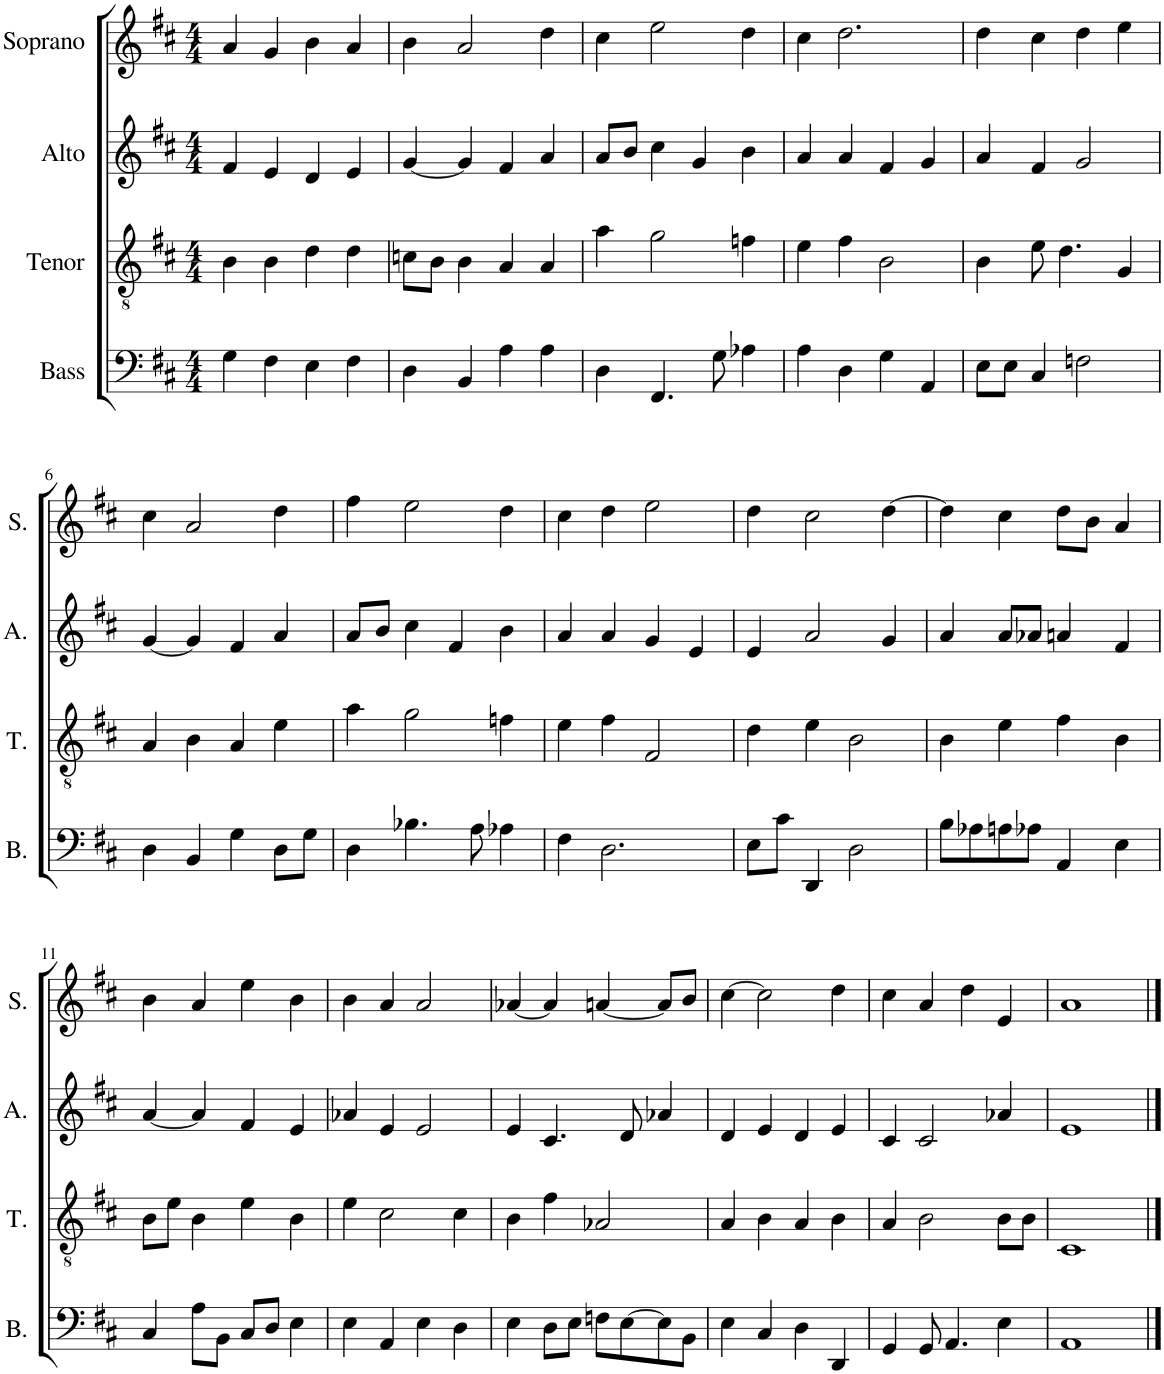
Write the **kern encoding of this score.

**kern	**kern	**kern	**kern
*part4	*part3	*part2	*part1
*staff4	*staff3	*staff2	*staff1
*I"Bass	*I"Tenor	*I"Alto	*I"Soprano
*I'B.	*I'T.	*I'A.	*I'S.
*clefF4	*clefGv2	*clefG2	*clefG2
*k[f#c#]	*k[f#c#]	*k[f#c#]	*k[f#c#]
*M4/4	*M4/4	*M4/4	*M4/4
=1	=1	=1	=1
4G\	4B\	4f#/	4a/
4F#\	4B\	4e/	4g/
4E\	4d\	4d/	4b\
4F#\	4d\	4e/	4a/
=2	=2	=2	=2
4D\	8cn\L	[4g/	4b\
.	8B\J	.	.
4BB/	4B\	4g/]	2a/
4A\	4A/	4f#/	.
4A\	4A/	4a/	4dd\
=3	=3	=3	=3
4D\	4a\	8a/L	4cc#\
.	.	8b/J	.
4.FF#/	2g\	4cc#\	2ee\
.	.	4g/	.
8G\	.	.	.
4A-X\	4fn\	4b\	4dd\
=4	=4	=4	=4
4A\	4e\	4a/	4cc#\
4D\	4f#\	4a/	2.dd\
4G\	2B\	4f#/	.
4AA/	.	4g/	.
=5	=5	=5	=5
8E\L	4B\	4a/	4dd\
8E\J	.	.	.
4C#/	8e\	4f#/	4cc#\
.	4.d\	.	.
2Fn\	.	2g/	4dd\
.	4G/	.	4ee\
!!LO:LB:g=z
=6	=6	=6	=6
4D\	4A/	[4g/	4cc#\
4BB/	4B\	4g/]	2a/
4G\	4A/	4f#/	.
8D\L	4e\	4a/	4dd\
8G\J	.	.	.
=7	=7	=7	=7
4D\	4a\	8a/L	4ff#\
.	.	8b/J	.
4.B-X\	2g\	4cc#\	2ee\
.	.	4f#/	.
8A\	.	.	.
4A-X\	4fn\	4b\	4dd\
=8	=8	=8	=8
4F#\	4e\	4a/	4cc#\
2.D\	4f#\	4a/	4dd\
.	2F#/	4g/	2ee\
.	.	4e/	.
=9	=9	=9	=9
8E\L	4d\	4e/	4dd\
8c#\J	.	.	.
4DD/	4e\	2a/	2cc#\
2D\	2B\	.	.
.	.	4g/	[4dd\
=10	=10	=10	=10
8B\L	4B\	4a/	4dd\]
8A-X\	.	.	.
8An\	4e\	8a/L	4cc#\
8A-X\J	.	8a-X/J	.
4AA/	4f#\	4an/	8dd\L
.	.	.	8b\J
4E\	4B\	4f#/	4a/
!!LO:LB:g=z
=11	=11	=11	=11
4C#/	8B\L	[4a/	4b\
.	8e\J	.	.
8A\L	4B\	4a/]	4a/
8BB\J	.	.	.
8C#/L	4e\	4f#/	4ee\
8D/J	.	.	.
4E\	4B\	4e/	4b\
=12	=12	=12	=12
4E\	4e\	4a-X/	4b\
4AA/	2c#\	4e/	4a/
4E\	.	2e/	2a/
4D\	4c#\	.	.
=13	=13	=13	=13
4E\	4B\	4e/	[4a-X/
8D\L	4f#\	4.c#/	4a-/]
8E\J	.	.	.
8Fn\L	2A-X/	.	[4an/
[8E\	.	8d/	.
8E\]	.	4a-X/	8a/L]
8BB\J	.	.	8b/J
=14	=14	=14	=14
4E\	4A/	4d/	[4cc#\
4C#/	4B\	4e/	2cc#\]
4D\	4A/	4d/	.
4DD/	4B\	4e/	4dd\
=15	=15	=15	=15
4GG/	4A/	4c#/	4cc#\
8GG/	2B\	2c#/	4a/
4.AA/	.	.	.
.	.	.	4dd\
4E\	8B\L	4a-X/	4e/
.	8B\J	.	.
=16	=16	=16	=16
1AA	1C#	1e	1a
==	==	==	==
*-	*-	*-	*-
